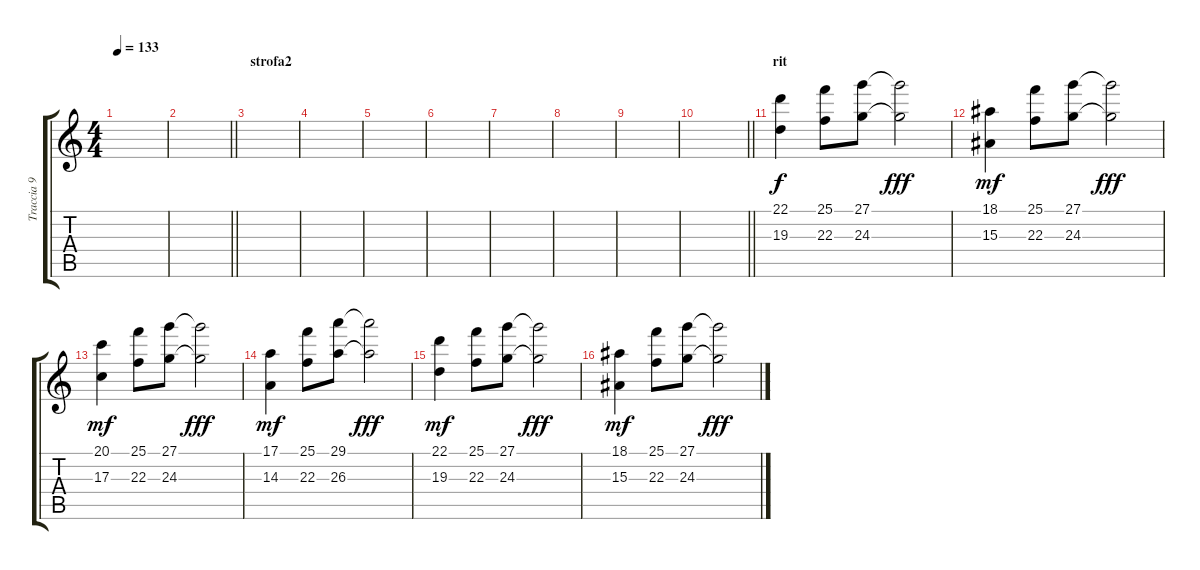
\track ("Traccia 9" "Traccia 9") {instrument electricgrandpiano}
\staff {score tabs}
\tuning (E4 B3 G3 D3 A2 E2) {hide}
\ts (4 4)
\tempo 133
\clef g2
\ks c
|
\barLineRight lightlight
|
\section ("" "strofa2")
|
|
|
|
|
|
|
\barLineRight lightlight
|
\section ("" "rit")
(22.1 19.3).4 (25.1 22.3).8 (27.1 24.3).8 (27.1{t} 24.3{t}).2{dy fff} |
(18.1 15.3).4{dy mf} (25.1 22.3).8 (27.1 24.3).8 (27.1{t} 24.3{t}).2{dy fff} |
(20.1 17.3).4{dy mf} (25.1 22.3).8 (27.1 24.3).8 (27.1{t} 24.3{t}).2{dy fff} |
(17.1 14.3).4{dy mf} (25.1 22.3).8 (29.1 26.3).8 (29.1{t} 26.3{t}).2{dy fff} |
(22.1 19.3).4{dy mf} (25.1 22.3).8 (27.1 24.3).8 (27.1{t} 24.3{t}).2{dy fff} |
(18.1 15.3).4{dy mf} (25.1 22.3).8 (27.1 24.3).8 (27.1{t} 24.3{t}).2{dy fff}
